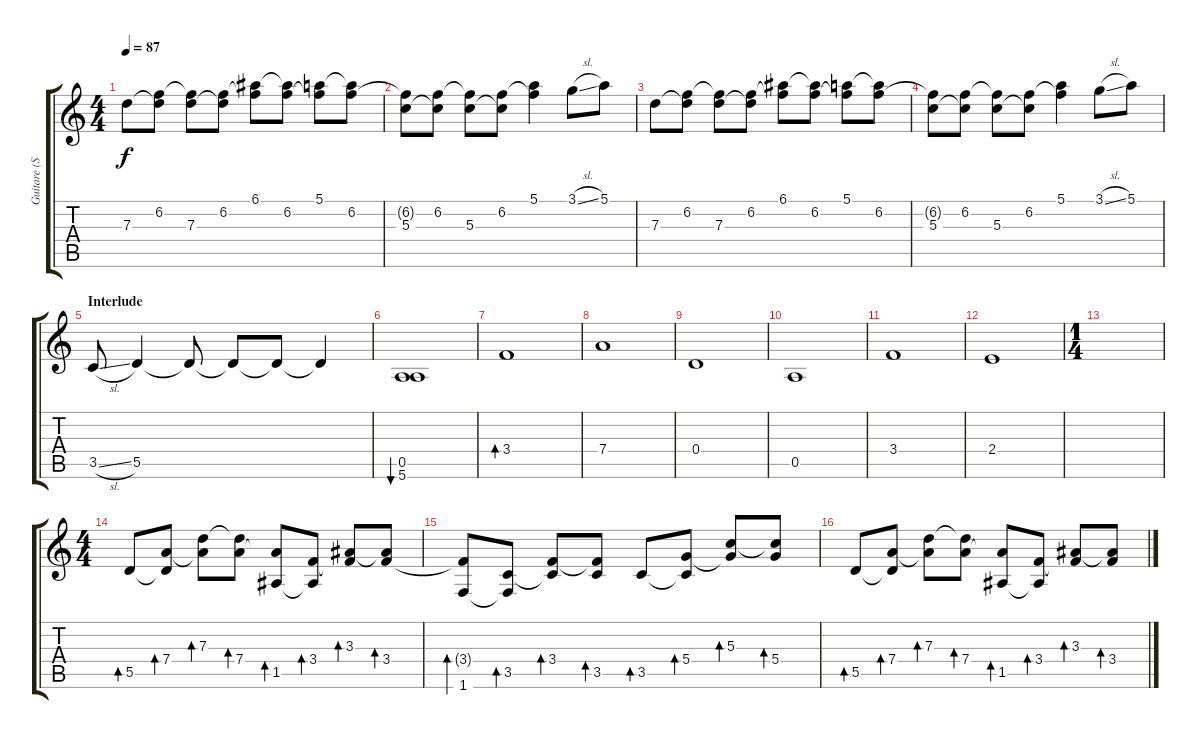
\track ("Guitare (Son stéréo Gauche)" "Guitare (S") {instrument electricguitarjazz}
\staff {score tabs}
\tuning (E4 B3 G3 D3 A2 E2) {hide}
\ts (4 4)
\tempo 87
\clef g2
\ks c
7.3.8{dy f} (6.2 7.3{t}).8 (6.2{t} 7.3).8 (6.2 7.3{t}).8 (6.1 6.2{t}).8 (6.1{t} 6.2).8 (5.1 6.2{t}).8 (5.1{t} 6.2).8 |
(6.2{t} 5.3).8 (6.2 5.3{t}).8 (6.2{t} 5.3).8 (6.2 5.3{t}).8 (5.1 6.2{t}).4 3.1{sl}.8 5.1.8 |
7.3.8 (6.2 7.3{t}).8 (6.2{t} 7.3).8 (6.2 7.3{t}).8 (6.1 6.2{t}).8 (6.1{t} 6.2).8 (5.1 6.2{t}).8 (5.1{t} 6.2).8 |
(6.2{t} 5.3).8 (6.2 5.3{t}).8 (6.2{t} 5.3).8 (6.2 5.3{t}).8 (5.1 6.2{t}).4 3.1{sl}.8 5.1.8 |
\section ("" "Interlude")
3.5{sl}.8{instrument overdrivenguitar} 5.5.4 5.5{t}.8 5.5{t}.8 5.5{t}.8 5.5{t}.4 |
(0.5 5.6).1{bu 120} |
3.4.1{bd 480} |
7.4.1 |
0.4.1 |
0.5.1 |
3.4.1 |
2.4.1 |
\ts (1 4)
|
\ts (4 4)
5.5.8{bd 480 instrument overdrivenguitar} (7.4 5.5{t}).8{bd 480} (7.3 7.4{t}).8{bd 480} (7.3{t} 7.4).8{bd 480} (7.4{t} 1.5).8{bd 480} (3.4 1.5{t}).8{bd 480} (3.3 3.4{t}).8{bd 480} (3.3{t} 3.4).8{bd 480} |
(3.4{t} 1.6).8{bd 480} (3.5 1.6{t}).8{bd 480} (3.4 3.5{t}).8{bd 480} (3.4{t} 3.5).8{bd 480} 3.5.8{bd 480} (5.4 3.5{t}).8{bd 480} (5.3 5.4{t}).8{bd 480} (5.3{t} 5.4).8{bd 480} |
5.5.8{bd 480 instrument overdrivenguitar} (7.4 5.5{t}).8{bd 480} (7.3 7.4{t}).8{bd 480} (7.3{t} 7.4).8{bd 480} (7.4{t} 1.5).8{bd 480} (3.4 1.5{t}).8{bd 480} (3.3 3.4{t}).8{bd 480} (3.3{t} 3.4).8{bd 480}
